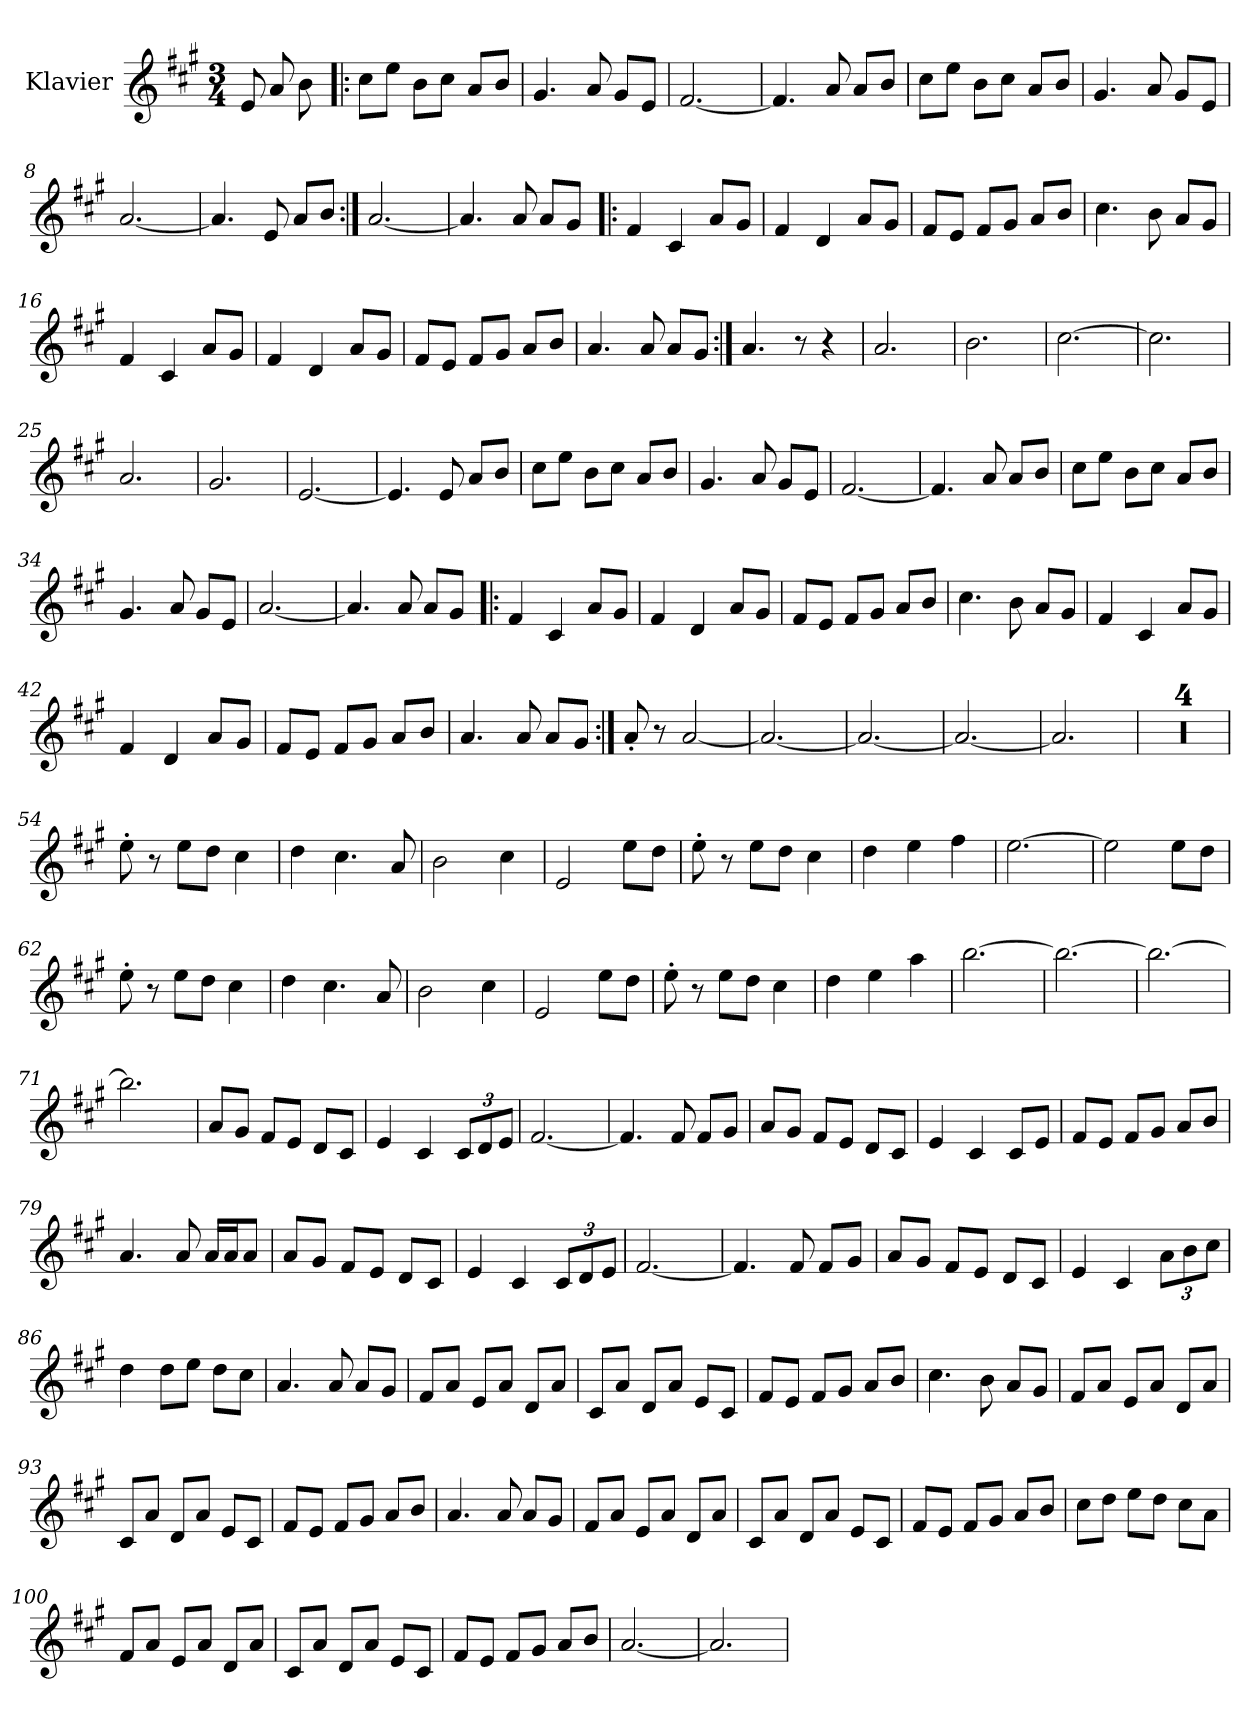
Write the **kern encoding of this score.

**kern
*part1
*staff1
*I"Klavier
*I'Klav.
*clefG2
*k[f#c#g#]
*M3/4
=1
8e/
8a/
8b\
=2!|:
8cc#\L
8ee\J
8b\L
8cc#\J
8a/L
8b/J
=3
4.g#/
8a/
8g#/L
8e/J
=4
[2.f#/
=5
4.f#/]
8a/
8a/L
8b/J
=6
8cc#\L
8ee\J
8b\L
8cc#\J
8a/L
8b/J
=7
4.g#/
8a/
8g#/L
8e/J
=8
[2.a/
=9
4.a/]
8e/
8a/L
8b/J
=10:|!
[2.a/
=11
4.a/]
8a/
8a/L
8g#/J
=12!|:
4f#/
4c#/
8a/L
8g#/J
=13
4f#/
4d/
8a/L
8g#/J
=14
8f#/L
8e/J
8f#/L
8g#/J
8a/L
8b/J
=15
4.cc#\
8b\
8a/L
8g#/J
=16
4f#/
4c#/
8a/L
8g#/J
=17
4f#/
4d/
8a/L
8g#/J
=18
8f#/L
8e/J
8f#/L
8g#/J
8a/L
8b/J
=19
4.a/
8a/
8a/L
8g#/J
=20:|!
4.a/
8r
4r
=21
2.a/
=22
2.b\
=23
[2.cc#\
=24
2.cc#\]
=25
2.a/
=26
2.g#/
=27
[2.e/
=28
4.e/]
8e/
8a/L
8b/J
=29
8cc#\L
8ee\J
8b\L
8cc#\J
8a/L
8b/J
=30
4.g#/
8a/
8g#/L
8e/J
=31
[2.f#/
=32
4.f#/]
8a/
8a/L
8b/J
=33
8cc#\L
8ee\J
8b\L
8cc#\J
8a/L
8b/J
=34
4.g#/
8a/
8g#/L
8e/J
=35
[2.a/
=36
4.a/]
8a/
8a/L
8g#/J
=37!|:
4f#/
4c#/
8a/L
8g#/J
=38
4f#/
4d/
8a/L
8g#/J
=39
8f#/L
8e/J
8f#/L
8g#/J
8a/L
8b/J
=40
4.cc#\
8b\
8a/L
8g#/J
=41
4f#/
4c#/
8a/L
8g#/J
=42
4f#/
4d/
8a/L
8g#/J
=43
8f#/L
8e/J
8f#/L
8g#/J
8a/L
8b/J
=44
4.a/
8a/
8a/L
8g#/J
=45:|!
8a'/
8r
[2a/
=46
2.a/_
=47
2.a/_
=48
2.a/_
=49
2.a/]
=50
2.r
=51
2.r
=52
2.r
=53
2.r
=54
8ee'\
8r
8ee\L
8dd\J
4cc#\
=55
4dd\
4.cc#\
8a/
=56
2b\
4cc#\
=57
2e/
8ee\L
8dd\J
=58
8ee'\
8r
8ee\L
8dd\J
4cc#\
=59
4dd\
4ee\
4ff#\
=60
[2.ee\
=61
2ee\]
8ee\L
8dd\J
=62
8ee'\
8r
8ee\L
8dd\J
4cc#\
=63
4dd\
4.cc#\
8a/
=64
2b\
4cc#\
=65
2e/
8ee\L
8dd\J
=66
8ee'\
8r
8ee\L
8dd\J
4cc#\
=67
4dd\
4ee\
4aa\
=68
[2.bb\
=69
2.bb\_
=70
2.bb\_
=71
2.bb\]
=72
8a/L
8g#/J
8f#/L
8e/J
8d/L
8c#/J
=73
4e/
4c#/
*Xbrackettup
12c#/L
12d/
12e/J
=74
[2.f#/
=75
4.f#/]
8f#/
8f#/L
8g#/J
=76
8a/L
8g#/J
8f#/L
8e/J
8d/L
8c#/J
=77
4e/
4c#/
8c#/L
8e/J
=78
8f#/L
8e/J
8f#/L
8g#/J
8a/L
8b/J
=79
4.a/
8a/
16a/LL
16a/J
8a/J
=80
8a/L
8g#/J
8f#/L
8e/J
8d/L
8c#/J
=81
4e/
4c#/
12c#/L
12d/
12e/J
=82
[2.f#/
=83
4.f#/]
8f#/
8f#/L
8g#/J
=84
8a/L
8g#/J
8f#/L
8e/J
8d/L
8c#/J
=85
4e/
4c#/
12a\L
12b\
12cc#\J
=86
4dd\
8dd\L
8ee\J
8dd\L
8cc#\J
=87
4.a/
8a/
8a/L
8g#/J
=88
8f#/L
8a/J
8e/L
8a/J
8d/L
8a/J
=89
8c#/L
8a/J
8d/L
8a/J
8e/L
8c#/J
=90
8f#/L
8e/J
8f#/L
8g#/J
8a/L
8b/J
=91
4.cc#\
8b\
8a/L
8g#/J
=92
8f#/L
8a/J
8e/L
8a/J
8d/L
8a/J
=93
8c#/L
8a/J
8d/L
8a/J
8e/L
8c#/J
=94
8f#/L
8e/J
8f#/L
8g#/J
8a/L
8b/J
=95
4.a/
8a/
8a/L
8g#/J
=96
8f#/L
8a/J
8e/L
8a/J
8d/L
8a/J
=97
8c#/L
8a/J
8d/L
8a/J
8e/L
8c#/J
=98
8f#/L
8e/J
8f#/L
8g#/J
8a/L
8b/J
=99
8cc#\L
8dd\J
8ee\L
8dd\J
8cc#\L
8a\J
=100
8f#/L
8a/J
8e/L
8a/J
8d/L
8a/J
=101
8c#/L
8a/J
8d/L
8a/J
8e/L
8c#/J
=102
8f#/L
8e/J
8f#/L
8g#/J
8a/L
8b/J
=103
[2.a/
=104
2.a/]
=
*-
